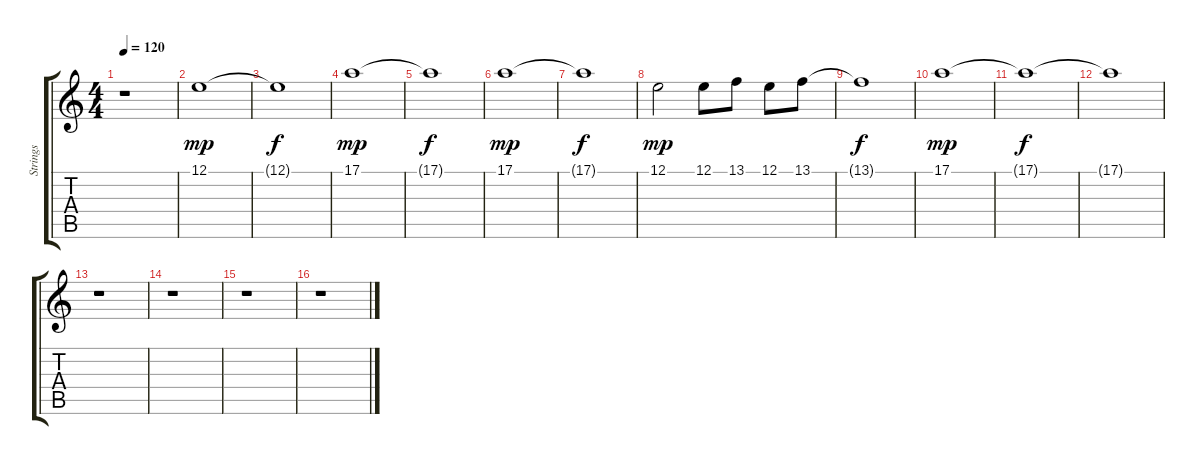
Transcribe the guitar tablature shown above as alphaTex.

\track ("Strings" "Strings") {instrument stringensemble1}
\staff {score tabs}
\tuning (E4 B3 G3 D3 A2 E2) {hide}
\ts (4 4)
\tempo 120
\clef g2
\ks c
r.1{dy f} |
12.1.1{dy mp} |
12.1{t}.1{dy f} |
17.1.1{dy mp} |
17.1{t}.1{dy f} |
17.1.1{dy mp} |
17.1{t}.1{dy f} |
12.1.2{dy mp} 12.1.8 13.1.8 12.1.8 13.1.8 |
13.1{t}.1{dy f} |
17.1.1{dy mp} |
17.1{t}.1{dy f} |
17.1{t}.1 |
r.1 |
r.1 |
r.1 |
r.1
